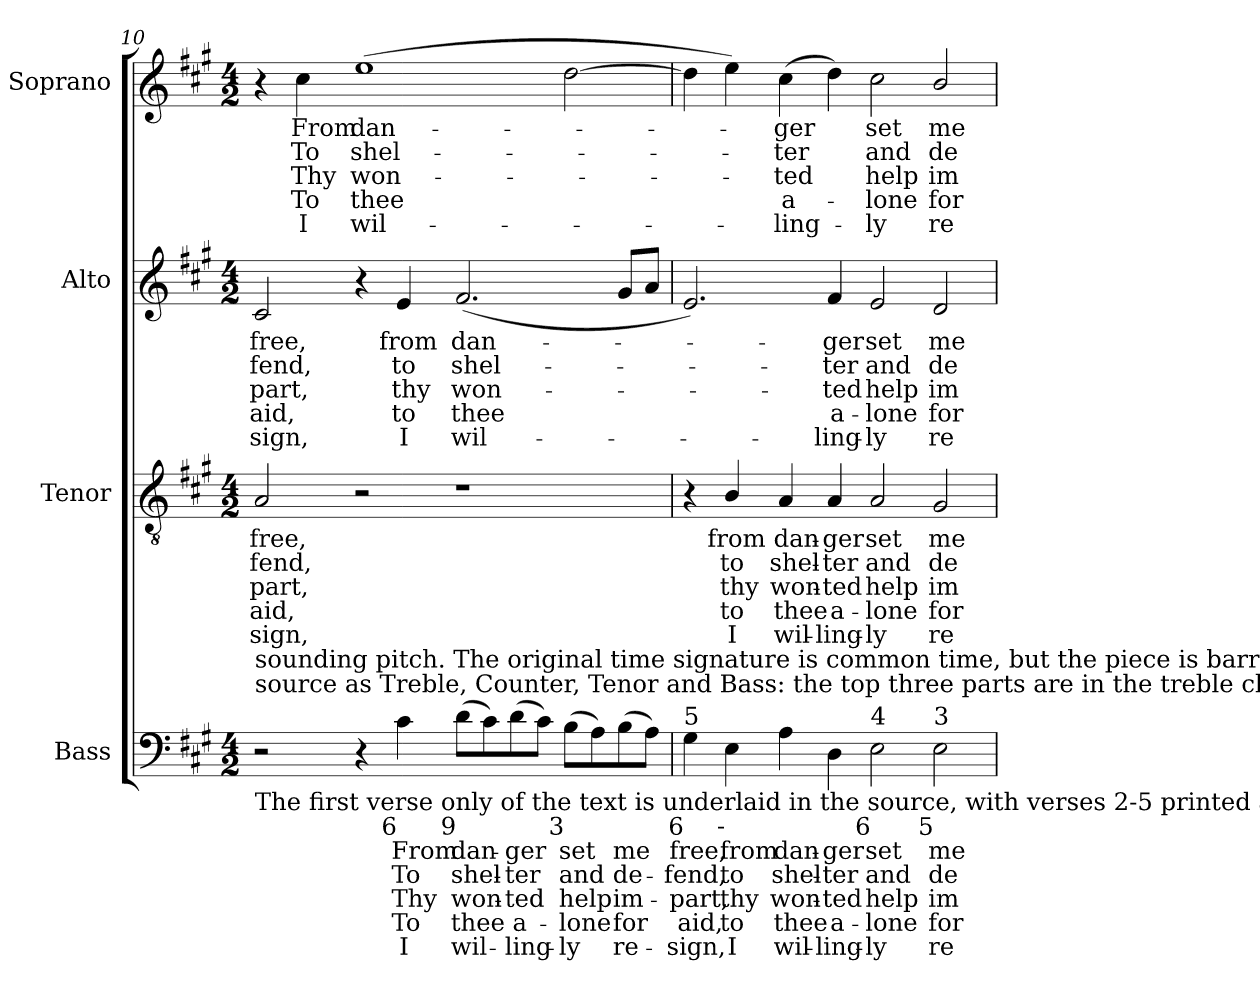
**kern	**text	**text	**text	**text	**text	**kern	**text	**text	**text	**text	**text	**kern	**text	**text	**text	**text	**text	**kern	**text	**text	**text	**text	**text
*part4	*part4	*part4	*part4	*part4	*part4	*part3	*part3	*part3	*part3	*part3	*part3	*part2	*part2	*part2	*part2	*part2	*part2	*part1	*part1	*part1	*part1	*part1	*part1
*staff4	*staff4	*staff4	*staff4	*staff4	*staff4	*staff3	*staff3	*staff3	*staff3	*staff3	*staff3	*staff2	*staff2	*staff2	*staff2	*staff2	*staff2	*staff1	*staff1	*staff1	*staff1	*staff1	*staff1
*I"Bass	*	*	*	*	*	*I"Tenor	*	*	*	*	*	*I"Alto	*	*	*	*	*	*I"Soprano	*	*	*	*	*
*I'B.	*	*	*	*	*	*I'T.	*	*	*	*	*	*I'A.	*	*	*	*	*	*I'S.	*	*	*	*	*
!!LO:LB:g=z
*clefF4	*	*	*	*	*	*clefGv2	*	*	*	*	*	*clefG2	*	*	*	*	*	*clefG2	*	*	*	*	*
*	*	*	*	*	*	*ITrd7c12	*	*	*	*	*	*	*	*	*	*	*	*	*	*	*	*	*
*k[f#c#g#]	*	*	*	*	*	*k[f#c#g#]	*	*	*	*	*	*k[f#c#g#]	*	*	*	*	*	*k[f#c#g#]	*	*	*	*	*
*A:	*	*	*	*	*	*A:	*	*	*	*	*	*A:	*	*	*	*	*	*A:	*	*	*	*	*
*M4/2	*	*	*	*	*	*M4/2	*	*	*	*	*	*M4/2	*	*	*	*	*	*M4/2	*	*	*	*	*
=10	=10	=10	=10	=10	=10	=10	=10	=10	=10	=10	=10	=10	=10	=10	=10	=10	=10	=10	=10	=10	=10	=10	=10
!	!	!	!	!	!	!	!LO:LY:b:color=#000000	!LO:LY:b:color=#000000	!LO:LY:b:color=#000000	!LO:LY:b:color=#000000	!LO:LY:b:color=#000000	!	!	!	!	!	!	!	!	!	!	!	!
!LO:TX:b:t=The first verse only of the text is underlaid in the source, with verses 2-5 printed after the music. The parts are identified in the	!	!	!	!	!	!	!	!	!	!	!	!	!	!	!	!	!	!	!	!	!	!	!
!LO:TX:t=source as Treble, Counter, Tenor and Bass&colon; the top three parts are in the treble clef, with the Counter and Tenor an octave above	!	!	!	!	!	!	!	!	!	!	!	!	!	!	!	!	!	!	!	!	!	!	!
!LO:TX:t=sounding pitch. The original time signature is common time, but the piece is barred with four minims to a bar.	!	!	!	!	!	!	!	!	!	!	!	!	!	!	!	!	!	!	!	!	!	!	!
!	!	!	!	!	!	!	!	!	!	!	!	!	!LO:LY:b:color=#000000	!LO:LY:b:color=#000000	!LO:LY:b:color=#000000	!LO:LY:b:color=#000000	!LO:LY:b:color=#000000	!	!	!	!	!	!
2r	.	.	.	.	.	2AAi/	free,	-fend,	-part,	aid,	sign,	2c#i/	free,	-fend,	-part,	aid,	sign,	4r	.	.	.	.	.
!	!	!	!	!	!	!	!	!	!	!	!	!	!	!	!	!	!	!	!LO:LY:b:color=#000000	!LO:LY:b:color=#000000	!LO:LY:b:color=#000000	!LO:LY:b:color=#000000	!LO:LY:b:color=#000000
.	.	.	.	.	.	.	.	.	.	.	.	.	.	.	.	.	.	4cc#i\	From	To	Thy	To	I
!	!	!	!	!	!	!	!	!	!	!	!	!	!	!	!	!	!	!	!LO:LY:b:color=#000000	!LO:LY:b:color=#000000	!LO:LY:b:color=#000000	!LO:LY:b:color=#000000	!LO:LY:b:color=#000000
4r	.	.	.	.	.	2r	.	.	.	.	.	4r	.	.	.	.	.	(1eei	dan-	shel-	won-	-thee	wil-
!	!LO:LY:b:color=#000000	!LO:LY:b:color=#000000	!LO:LY:b:color=#000000	!LO:LY:b:color=#000000	!LO:LY:b:color=#000000	!	!	!	!	!	!	!	!	!	!	!	!	!	!	!	!	!	!
!LO:TX:b:rj:t=6	!	!	!	!	!	!	!	!	!	!	!	!	!	!	!	!	!	!	!	!	!	!	!
!	!	!	!	!	!	!	!	!	!	!	!	!	!LO:LY:b:color=#000000	!LO:LY:b:color=#000000	!LO:LY:b:color=#000000	!LO:LY:b:color=#000000	!LO:LY:b:color=#000000	!	!	!	!	!	!
4c#i\	From	To	Thy	To	I	.	.	.	.	.	.	4ei/	from	to	thy	to	I	.	.	.	.	.	.
!	!LO:LY:b:color=#000000	!LO:LY:b:color=#000000	!LO:LY:b:color=#000000	!LO:LY:b:color=#000000	!LO:LY:b:color=#000000	!	!	!	!	!	!	!	!	!	!	!	!	!	!	!	!	!	!
!LO:TX:b:rj:t=9	!	!	!	!	!	!	!	!	!	!	!	!	!	!	!	!	!	!	!	!	!	!	!
!	!	!	!	!	!	!	!	!	!	!	!	!	!LO:LY:b:color=#000000	!LO:LY:b:color=#000000	!LO:LY:b:color=#000000	!LO:LY:b:color=#000000	!LO:LY:b:color=#000000	!	!	!	!	!	!
(8di\L	dan-	shel-	won-	-thee	wil-	1r	.	.	.	.	.	(2.f#i/	dan-	shel-	won-	-thee	wil-	.	.	.	.	.	.
8c#i\)	.	.	.	.	.	.	.	.	.	.	.	.	.	.	.	.	.	.	.	.	.	.	.
!	!LO:LY:b:color=#000000	!LO:LY:b:color=#000000	!LO:LY:b:color=#000000	!LO:LY:b:color=#000000	!LO:LY:b:color=#000000	!	!	!	!	!	!	!	!	!	!	!	!	!	!	!	!	!	!
(8di\	-ger	-ter	-ted	a-	-ling-	.	.	.	.	.	.	.	.	.	.	.	.	.	.	.	.	.	.
8c#i\J)	.	.	.	.	.	.	.	.	.	.	.	.	.	.	.	.	.	.	.	.	.	.	.
!LO:TX:b:rj:t=3	!	!	!	!	!	!	!	!	!	!	!	!	!	!	!	!	!	!	!	!	!	!	!
!	!LO:LY:b:color=#000000	!LO:LY:b:color=#000000	!LO:LY:b:color=#000000	!LO:LY:b:color=#000000	!LO:LY:b:color=#000000	!	!	!	!	!	!	!	!	!	!	!	!	!	!	!	!	!	!
(8Bi\L	set	and	-help	lone	ly	.	.	.	.	.	.	.	.	.	.	.	.	[2ddi\	.	.	.	.	.
8Ai\)	.	.	.	.	.	.	.	.	.	.	.	.	.	.	.	.	.	.	.	.	.	.	.
!	!LO:LY:b:color=#000000	!LO:LY:b:color=#000000	!LO:LY:b:color=#000000	!LO:LY:b:color=#000000	!LO:LY:b:color=#000000	!	!	!	!	!	!	!	!	!	!	!	!	!	!	!	!	!	!
(8Bi\	me	de-	im-	-for	re-	.	.	.	.	.	.	8g#i/L	.	.	.	.	.	.	.	.	.	.	.
8Ai\J)	.	.	.	.	.	.	.	.	.	.	.	8ai/J	.	.	.	.	.	.	.	.	.	.	.
=11	=11	=11	=11	=11	=11	=11	=11	=11	=11	=11	=11	=11	=11	=11	=11	=11	=11	=11	=11	=11	=11	=11	=11
!LO:TX:b:rj:t=6	!	!	!	!	!	!	!	!	!	!	!	!	!	!	!	!	!	!	!	!	!	!	!
!LO:TX:t=5	!	!	!	!	!	!	!	!	!	!	!	!	!	!	!	!	!	!	!	!	!	!	!
!	!LO:LY:b:color=#000000	!LO:LY:b:color=#000000	!LO:LY:b:color=#000000	!LO:LY:b:color=#000000	!LO:LY:b:color=#000000	!	!	!	!	!	!	!	!	!	!	!	!	!	!	!	!	!	!
4G#i\	free,	-fend,	-part,	aid,	sign,	4r	.	.	.	.	.	2.ei/)	.	.	.	.	.	4ddi\]	.	.	.	.	.
!	!LO:LY:b:color=#000000	!LO:LY:b:color=#000000	!LO:LY:b:color=#000000	!LO:LY:b:color=#000000	!LO:LY:b:color=#000000	!	!	!	!	!	!	!	!	!	!	!	!	!	!	!	!	!	!
!LO:TX:b:rj:t=-	!	!	!	!	!	!	!	!	!	!	!	!	!	!	!	!	!	!	!	!	!	!	!
!	!	!	!	!	!	!	!LO:LY:b:color=#000000	!LO:LY:b:color=#000000	!LO:LY:b:color=#000000	!LO:LY:b:color=#000000	!LO:LY:b:color=#000000	!	!	!	!	!	!	!	!	!	!	!	!
4Ei\	from	to	thy	to	I	4BBi/	from	to	thy	to	I	.	.	.	.	.	.	4eei\)	.	.	.	.	.
!	!LO:LY:b:color=#000000	!LO:LY:b:color=#000000	!LO:LY:b:color=#000000	!LO:LY:b:color=#000000	!LO:LY:b:color=#000000	!	!	!	!	!	!	!	!	!	!	!	!	!	!	!	!	!	!
!	!	!	!	!	!	!	!LO:LY:b:color=#000000	!LO:LY:b:color=#000000	!LO:LY:b:color=#000000	!LO:LY:b:color=#000000	!LO:LY:b:color=#000000	!	!	!	!	!	!	!	!	!	!	!	!
!	!	!	!	!	!	!	!	!	!	!	!	!	!	!	!	!	!	!	!LO:LY:b:color=#000000	!LO:LY:b:color=#000000	!LO:LY:b:color=#000000	!LO:LY:b:color=#000000	!LO:LY:b:color=#000000
4Ai\	dan-	shel-	won-	-thee	wil-	4AAi/	dan-	shel-	won-	-thee	wil-	.	.	.	.	.	.	(4cc#i\	-ger	-ter	-ted	a-	-ling-
!	!LO:LY:b:color=#000000	!LO:LY:b:color=#000000	!LO:LY:b:color=#000000	!LO:LY:b:color=#000000	!LO:LY:b:color=#000000	!	!	!	!	!	!	!	!	!	!	!	!	!	!	!	!	!	!
!	!	!	!	!	!	!	!LO:LY:b:color=#000000	!LO:LY:b:color=#000000	!LO:LY:b:color=#000000	!LO:LY:b:color=#000000	!LO:LY:b:color=#000000	!	!	!	!	!	!	!	!	!	!	!	!
!	!	!	!	!	!	!	!	!	!	!	!	!	!LO:LY:b:color=#000000	!LO:LY:b:color=#000000	!LO:LY:b:color=#000000	!LO:LY:b:color=#000000	!LO:LY:b:color=#000000	!	!	!	!	!	!
4Di\	-ger	-ter	-ted	a-	-ling-	4AAi/	-ger	-ter	-ted	a-	-ling-	4f#i/	-ger	-ter	-ted	a-	-ling-	4ddi\)	.	.	.	.	.
!	!LO:LY:b:color=#000000	!LO:LY:b:color=#000000	!LO:LY:b:color=#000000	!LO:LY:b:color=#000000	!LO:LY:b:color=#000000	!	!	!	!	!	!	!	!	!	!	!	!	!	!	!	!	!	!
!	!	!	!	!	!	!	!LO:LY:b:color=#000000	!LO:LY:b:color=#000000	!LO:LY:b:color=#000000	!LO:LY:b:color=#000000	!LO:LY:b:color=#000000	!	!	!	!	!	!	!	!	!	!	!	!
!	!	!	!	!	!	!	!	!	!	!	!	!	!LO:LY:b:color=#000000	!LO:LY:b:color=#000000	!LO:LY:b:color=#000000	!LO:LY:b:color=#000000	!LO:LY:b:color=#000000	!	!	!	!	!	!
!LO:TX:b:rj:t=6	!	!	!	!	!	!	!	!	!	!	!	!	!	!	!	!	!	!	!	!	!	!	!
!LO:TX:t=4	!	!	!	!	!	!	!	!	!	!	!	!	!	!	!	!	!	!	!	!	!	!	!
!	!	!	!	!	!	!	!	!	!	!	!	!	!	!	!	!	!	!	!LO:LY:b:color=#000000	!LO:LY:b:color=#000000	!LO:LY:b:color=#000000	!LO:LY:b:color=#000000	!LO:LY:b:color=#000000
2Ei\	set	and	-help	lone	ly	2AAi/	set	and	-help	lone	ly	2ei/	set	and	-help	lone	ly	2cc#i\	set	and	-help	lone	ly
!	!LO:LY:b:color=#000000	!LO:LY:b:color=#000000	!LO:LY:b:color=#000000	!LO:LY:b:color=#000000	!LO:LY:b:color=#000000	!	!	!	!	!	!	!	!	!	!	!	!	!	!	!	!	!	!
!	!	!	!	!	!	!	!LO:LY:b:color=#000000	!LO:LY:b:color=#000000	!LO:LY:b:color=#000000	!LO:LY:b:color=#000000	!LO:LY:b:color=#000000	!	!	!	!	!	!	!	!	!	!	!	!
!	!	!	!	!	!	!	!	!	!	!	!	!	!LO:LY:b:color=#000000	!LO:LY:b:color=#000000	!LO:LY:b:color=#000000	!LO:LY:b:color=#000000	!LO:LY:b:color=#000000	!	!	!	!	!	!
!LO:TX:b:rj:t=5	!	!	!	!	!	!	!	!	!	!	!	!	!	!	!	!	!	!	!	!	!	!	!
!LO:TX:t=3	!	!	!	!	!	!	!	!	!	!	!	!	!	!	!	!	!	!	!	!	!	!	!
!	!	!	!	!	!	!	!	!	!	!	!	!	!	!	!	!	!	!	!LO:LY:b:color=#000000	!LO:LY:b:color=#000000	!LO:LY:b:color=#000000	!LO:LY:b:color=#000000	!LO:LY:b:color=#000000
2Ei\	me	de-	im-	-for	re-	2GG#i/	me	de-	im-	-for	re-	2di/	me	de-	im-	-for	re-	2bi/	me	de-	im-	-for	re-
=	=	=	=	=	=	=	=	=	=	=	=	=	=	=	=	=	=	=	=	=	=	=	=
*-	*-	*-	*-	*-	*-	*-	*-	*-	*-	*-	*-	*-	*-	*-	*-	*-	*-	*-	*-	*-	*-	*-	*-
